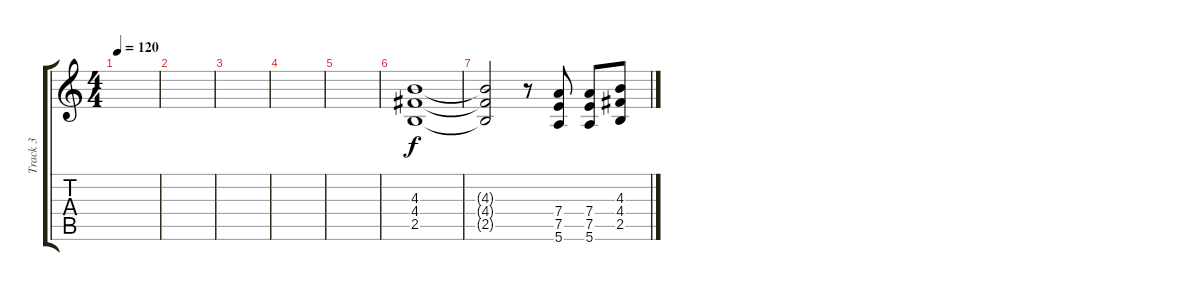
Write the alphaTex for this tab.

\track ("Track 3" "Track 3") {instrument overdrivenguitar}
\staff {score tabs}
\tuning (E4 B3 G3 D3 A2 E2) {hide}
\ts (4 4)
\tempo 120
\clef g2
\ks c
|
|
|
|
|
(4.3 4.4 2.5).1 |
(4.3{t} 4.4{t} 2.5{t}).2 r.8 (7.4 7.5 5.6).8 (7.4 7.5 5.6).8 (4.3 4.4 2.5).8
